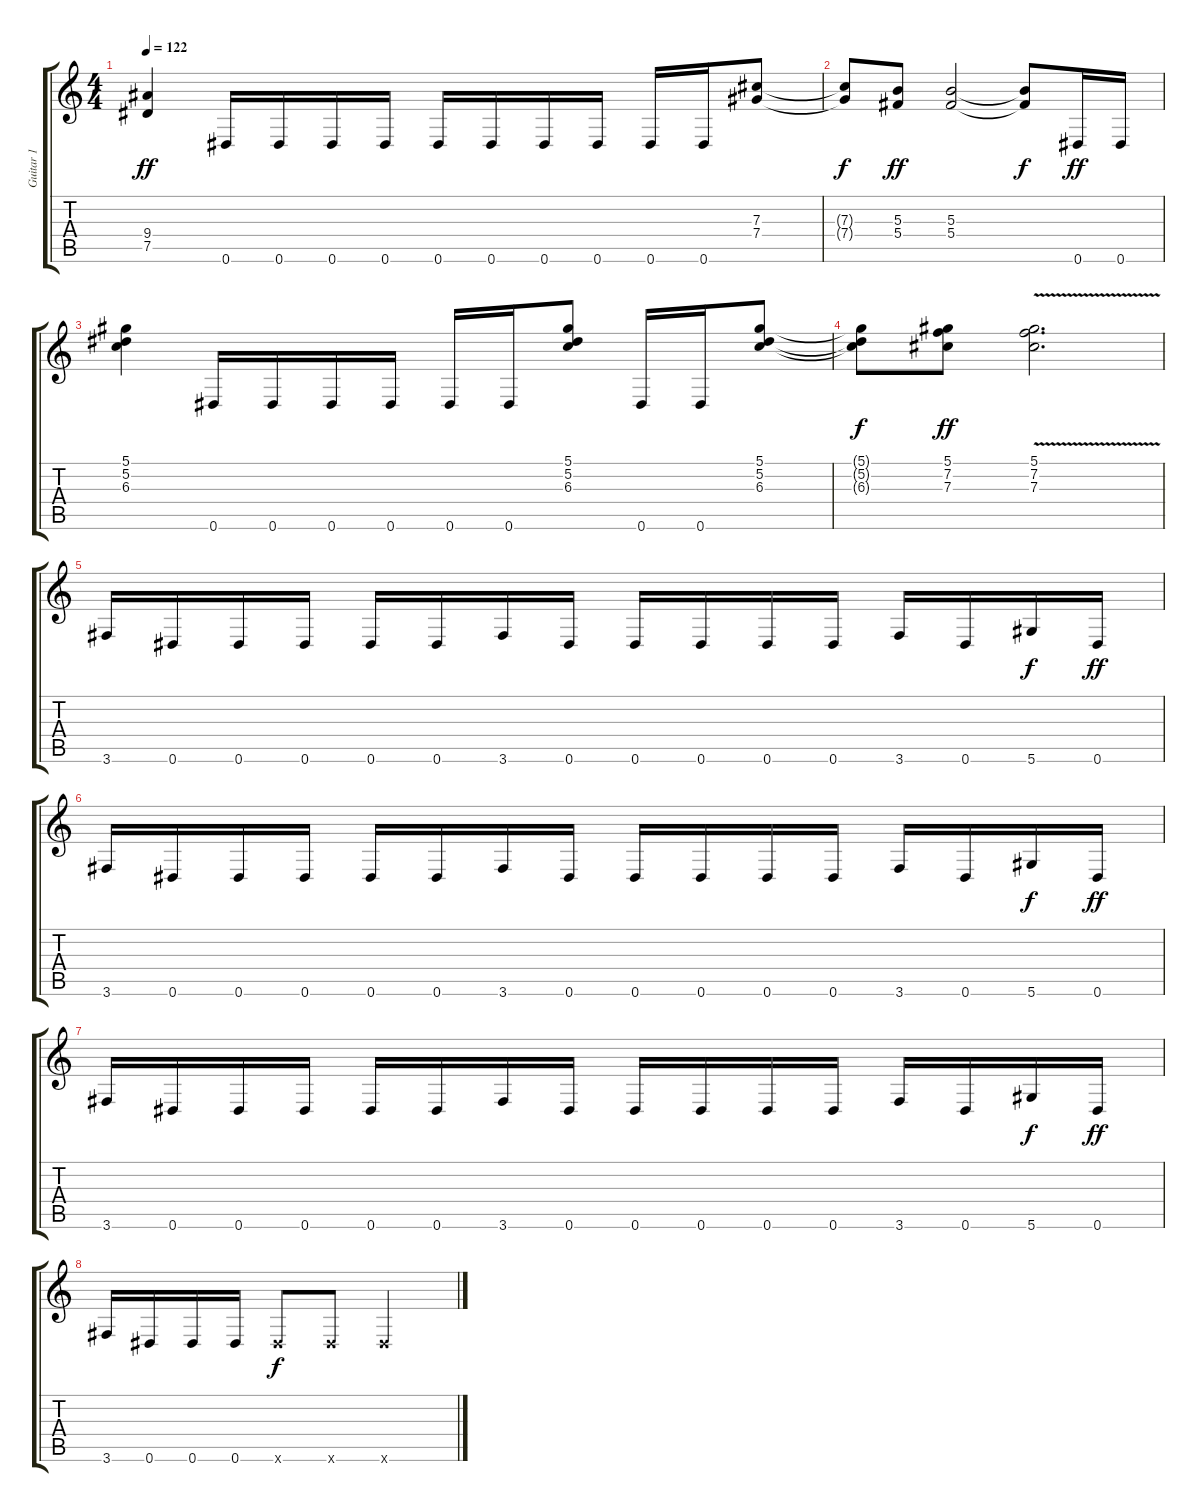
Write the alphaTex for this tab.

\track ("Guitar 1" "Guitar 1") {instrument overdrivenguitar}
\staff {score tabs}
\tuning (Eb4 Bb3 Gb3 Db3 Ab2 Eb2) {hide}
\ts (4 4)
\tempo 122
\clef g2
\ks c
(9.4 7.5).4{dy ff} 0.6.16 0.6.16 0.6.16 0.6.16 0.6.16 0.6.16 0.6.16 0.6.16 0.6.16 0.6.16 (7.3 7.4).8 |
(7.3{t} 7.4{t}).8{dy f} (5.3 5.4).8{dy ff} (5.3 5.4).2 (5.3{t} 5.4{t}).8{dy f} 0.6.16{dy ff} 0.6.16 |
(5.1 5.2 6.3).4 0.6.16 0.6.16 0.6.16 0.6.16 0.6.16 0.6.16 (5.1 5.2 6.3).8 0.6.16 0.6.16 (5.1 5.2 6.3).8 |
(5.1{t} 5.2{t} 6.3{t}).8{dy f} (5.1 7.2 7.3).8{dy ff} (5.1{v} 7.2 7.3).2{d} |
3.6.16 0.6.16 0.6.16 0.6.16 0.6.16 0.6.16 3.6.16 0.6.16 0.6.16 0.6.16 0.6.16 0.6.16 3.6.16 0.6.16 5.6.16{dy f} 0.6.16{dy ff} |
3.6.16 0.6.16 0.6.16 0.6.16 0.6.16 0.6.16 3.6.16 0.6.16 0.6.16 0.6.16 0.6.16 0.6.16 3.6.16 0.6.16 5.6.16{dy f} 0.6.16{dy ff} |
3.6.16 0.6.16 0.6.16 0.6.16 0.6.16 0.6.16 3.6.16 0.6.16 0.6.16 0.6.16 0.6.16 0.6.16 3.6.16 0.6.16 5.6.16{dy f} 0.6.16{dy ff} |
3.6.16 0.6.16 0.6.16 0.6.16 0.6{x}.8{dy f} 0.6{x}.8 0.6{x}.2
